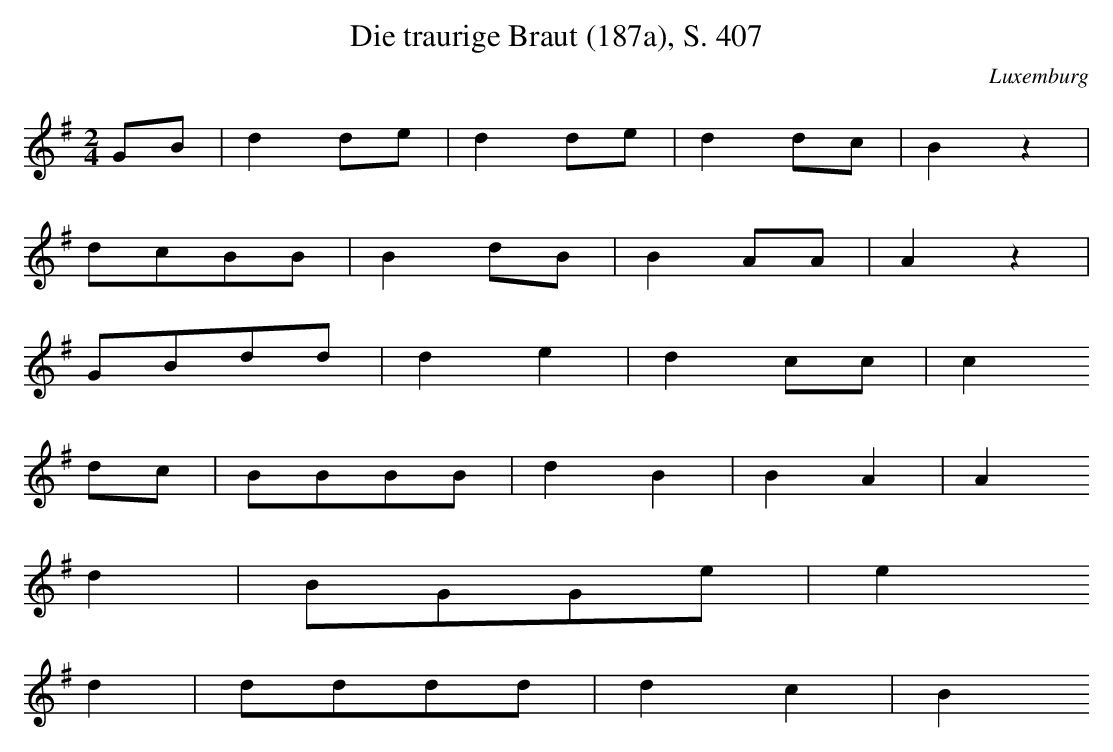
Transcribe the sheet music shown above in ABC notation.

X:1
T: Die traurige Braut (187a), S. 407
O: Luxemburg
M: 2/4
L: 1/8
K: G
GB | d2de | d2de | d2dc | B2z2 |
dcBB | B2dB | B2AA | A2z2 |
GBdd | d2e2 | d2cc | c2
dc | BBBB | d2B2 | B2A2 | A2
d2 | BGGe | e2
d2 | dddd | d2c2 | B2
